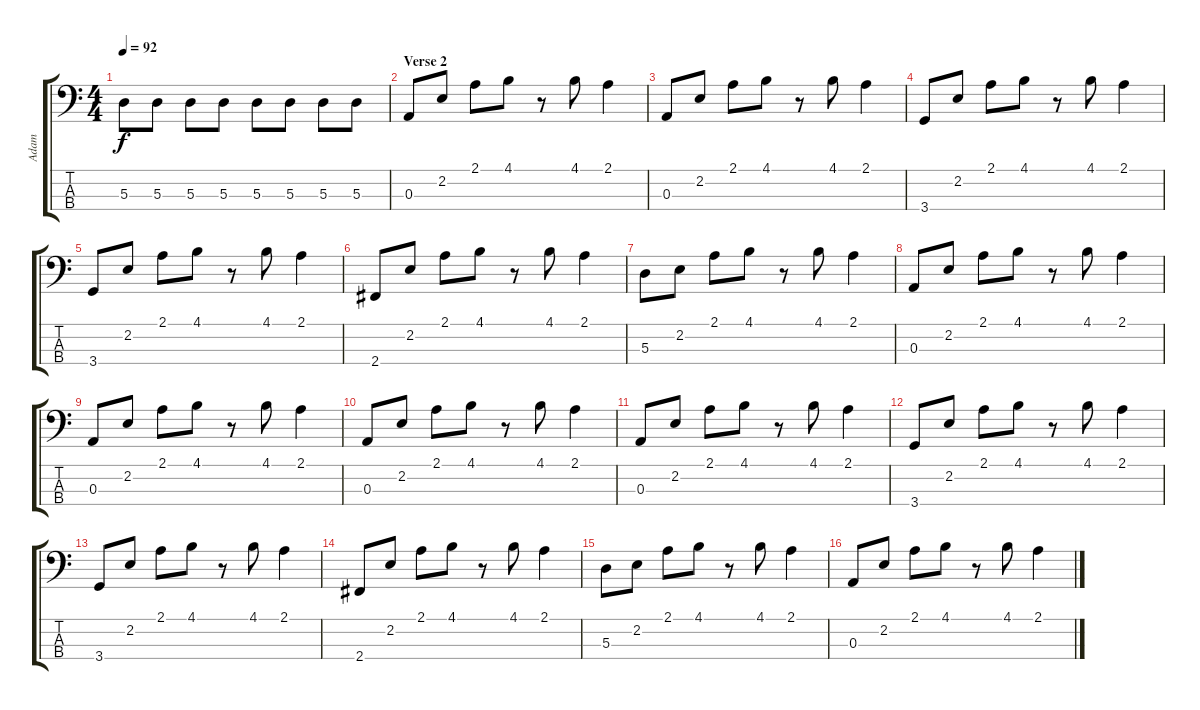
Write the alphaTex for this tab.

\track ("Adam" "Adam") {instrument electricbassfinger}
\staff {score tabs}
\tuning (G2 D2 A1 E1) {hide}
\ts (4 4)
\tempo 92
\clef f4
\ks c
5.3.8{dy f} 5.3.8 5.3.8 5.3.8 5.3.8 5.3.8 5.3.8 5.3.8 |
\section ("" "Verse 2")
0.3.8 2.2.8 2.1.8 4.1.8 r.8 4.1.8 2.1.4 |
0.3.8 2.2.8 2.1.8 4.1.8 r.8 4.1.8 2.1.4 |
3.4.8 2.2.8 2.1.8 4.1.8 r.8 4.1.8 2.1.4 |
3.4.8 2.2.8 2.1.8 4.1.8 r.8 4.1.8 2.1.4 |
2.4.8 2.2.8 2.1.8 4.1.8 r.8 4.1.8 2.1.4 |
5.3.8 2.2.8 2.1.8 4.1.8 r.8 4.1.8 2.1.4 |
0.3.8 2.2.8 2.1.8 4.1.8 r.8 4.1.8 2.1.4 |
0.3.8 2.2.8 2.1.8 4.1.8 r.8 4.1.8 2.1.4 |
0.3.8 2.2.8 2.1.8 4.1.8 r.8 4.1.8 2.1.4 |
0.3.8 2.2.8 2.1.8 4.1.8 r.8 4.1.8 2.1.4 |
3.4.8 2.2.8 2.1.8 4.1.8 r.8 4.1.8 2.1.4 |
3.4.8 2.2.8 2.1.8 4.1.8 r.8 4.1.8 2.1.4 |
2.4.8 2.2.8 2.1.8 4.1.8 r.8 4.1.8 2.1.4 |
5.3.8 2.2.8 2.1.8 4.1.8 r.8 4.1.8 2.1.4 |
0.3.8 2.2.8 2.1.8 4.1.8 r.8 4.1.8 2.1.4
